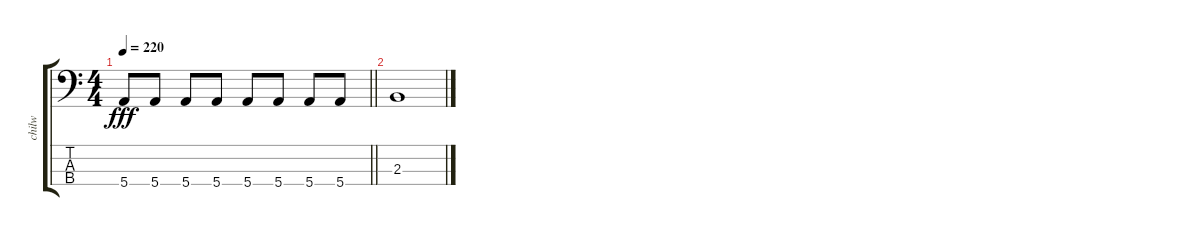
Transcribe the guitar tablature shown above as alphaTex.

\track ("chilw" "chilw") {instrument electricbasspick}
\staff {score tabs}
\tuning (G2 D2 A1 E1) {hide}
\ts (4 4)
\tempo 220
\clef f4
\barLineRight lightlight
\ks c
5.4.8{dy fff} 5.4.8 5.4.8 5.4.8 5.4.8 5.4.8 5.4.8 5.4.8 |
2.3.1
